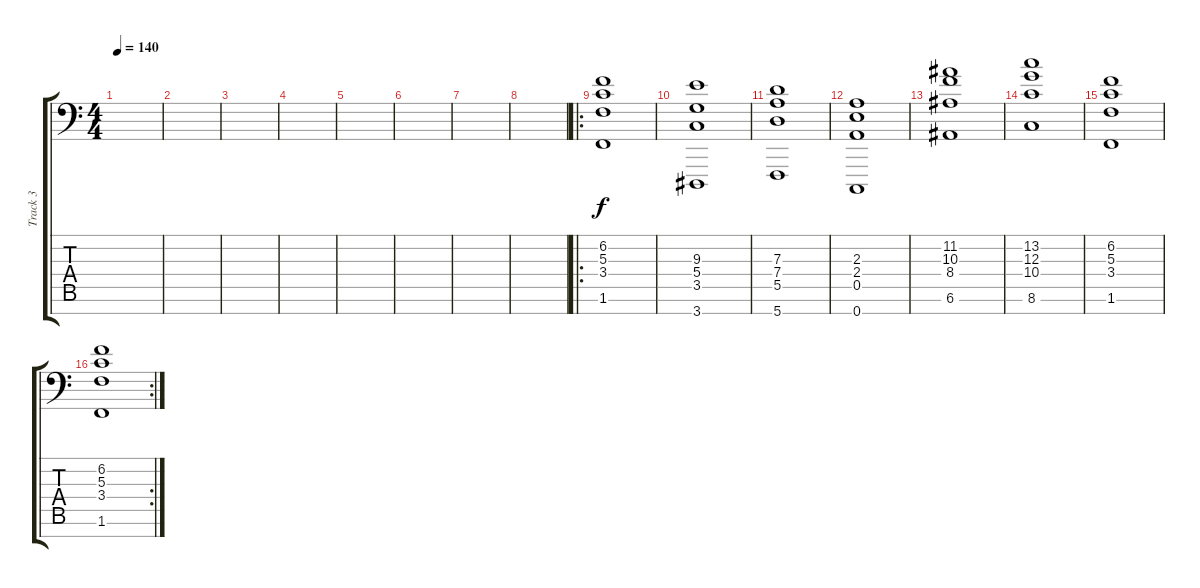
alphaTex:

\track ("Track 3" "Track 3") {instrument stringensemble1}
\staff {score tabs}
\tuning (E4 B3 G3 D3 A2 E2 C-1) {hide}
\ts (4 4)
\tempo 140
\clef f4
\ks c
|
|
|
|
|
|
|
|
\ro
(6.2 5.3 3.4 1.6).1{volume 14} |
(9.3 5.4 3.5 3.7).1 |
(7.3 7.4 5.5 5.7).1 |
(2.3 2.4 0.5 0.7).1 |
(11.2 10.3 8.4 6.6).1 |
(13.2 12.3 10.4 8.6).1 |
(6.2 5.3 3.4 1.6).1 |
\rc 2
(6.2 5.3 3.4 1.6).1
